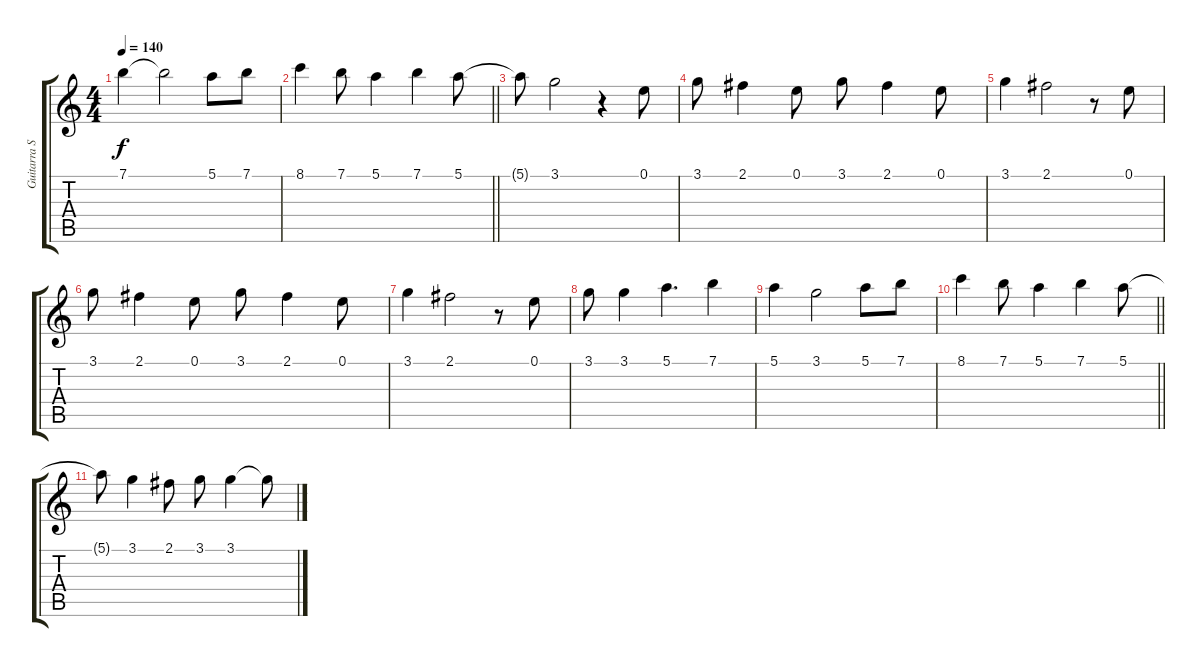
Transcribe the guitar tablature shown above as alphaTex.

\track ("Guitarra Solista" "Guitarra S") {instrument distortionguitar}
\staff {score tabs}
\tuning (E4 B3 G3 D3 A2 E2) {hide}
\ts (4 4)
\tempo 140
\clef g2
\ks c
7.1{t}.4{dy f} 7.1{t}.2 5.1.8 7.1.8 |
\barLineRight lightlight
8.1.4 7.1.8 5.1.4 7.1.4 5.1.8 |
5.1{t}.8 3.1.2 r.4 0.1.8 |
3.1.8 2.1.4 0.1.8 3.1.8 2.1.4 0.1.8 |
3.1.4 2.1.2 r.8 0.1.8 |
3.1.8 2.1.4 0.1.8 3.1.8 2.1.4 0.1.8 |
3.1.4 2.1.2 r.8 0.1.8 |
3.1.8 3.1.4 5.1.4{d} 7.1.4 |
5.1.4 3.1.2 5.1.8 7.1.8 |
\barLineRight lightlight
8.1.4 7.1.8 5.1.4 7.1.4 5.1.8 |
5.1{t}.8 3.1.4 2.1.8 3.1.8 3.1.4 3.1{t}.8
